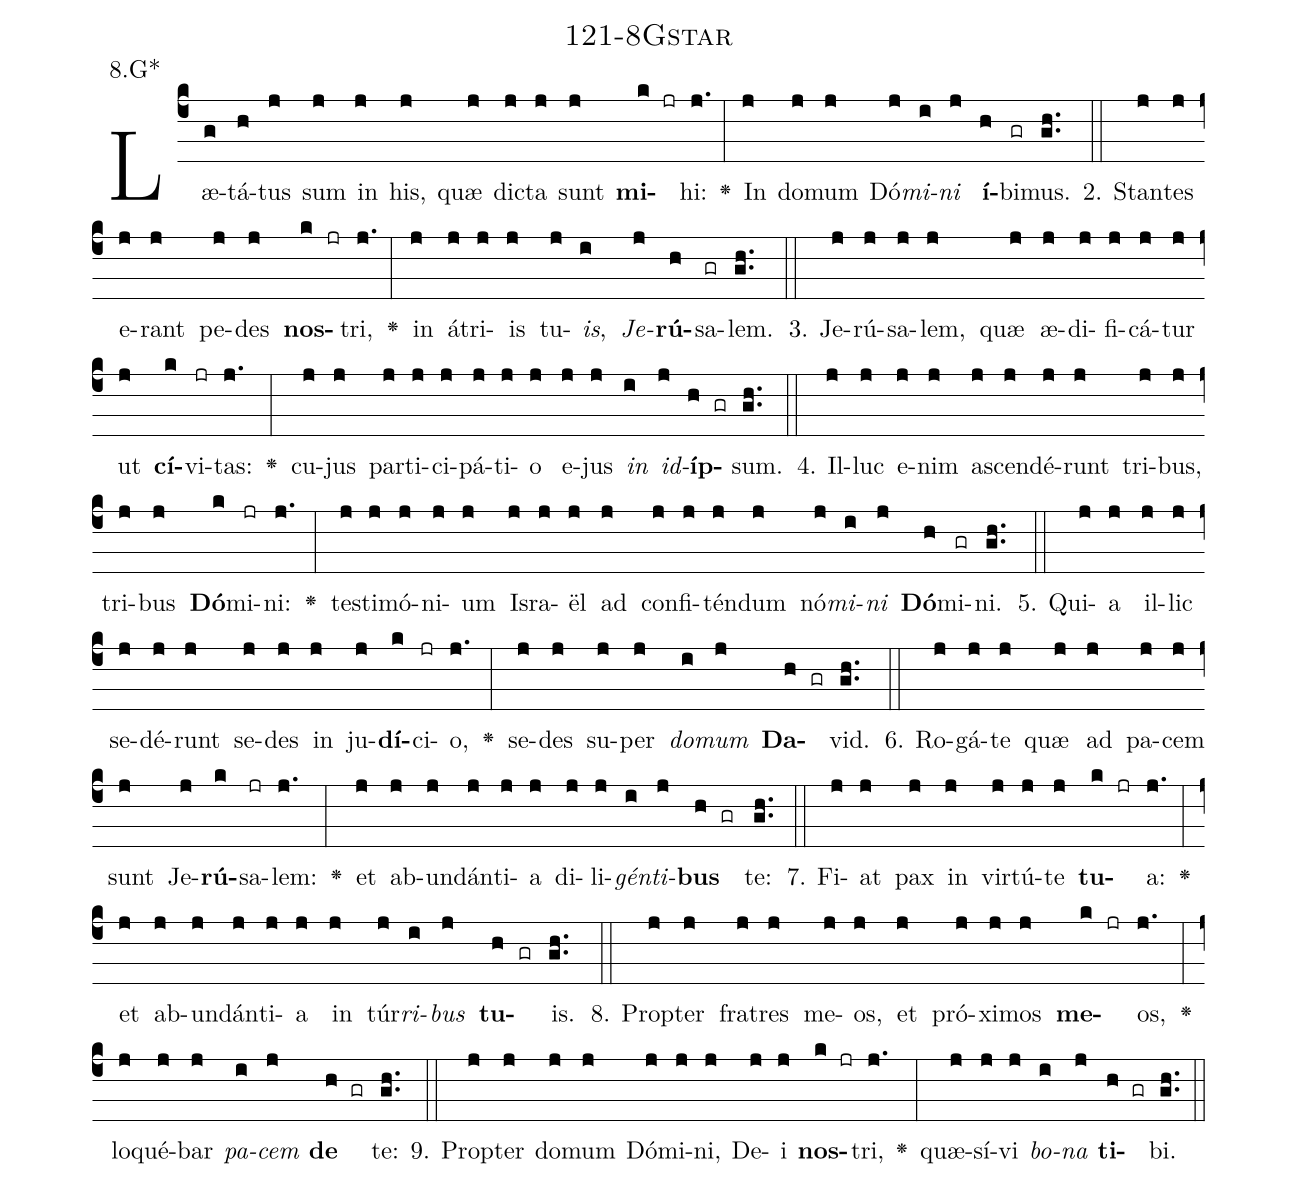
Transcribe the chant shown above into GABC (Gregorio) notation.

name: 121-8Gstar;
annotation: 8.G*;
%%
(c4)Læ(g)tá(h)tus(j) sum(j) in(j) his,(j) quæ(j) dic(j)ta(j) sunt(j) <b>mi</b>(k jr)hi:(j.) <v>\greheightstar</v>(:) In(j) do(j)mum(j) Dó(j)<i>mi</i>(i)<i>ni</i>(j) <b>í</b>(h)bi(gr)mus.(gh..) (::)
2. Stan(j)tes(j) e(j)rant(j) pe(j)des(j) <b>nos</b>(k jr)tri,(j.) <v>\greheightstar</v>(:) in(j) á(j)tri(j)is(j) tu(j)<i>is</i>,(i) <i>Je</i>(j)<b>rú</b>(h)sa(gr)lem.(gh..) (::)
3. Je(j)rú(j)sa(j)lem,(j) quæ(j) æ(j)di(j)fi(j)cá(j)tur(j) ut(j) <b>cí</b>(k)vi(jr)tas:(j.) <v>\greheightstar</v>(:) cu(j)jus(j) par(j)ti(j)ci(j)pá(j)ti(j)o(j) e(j)jus(j) <i>in</i>(i) <i>id</i>(j)<b>íp</b>(h gr)sum.(gh..) (::)
4. Il(j)luc(j) e(j)nim(j) a(j)scen(j)dé(j)runt(j) tri(j)bus,(j) tri(j)bus(j) <b>Dó</b>(k)mi(jr)ni:(j.) <v>\greheightstar</v>(:) tes(j)ti(j)mó(j)ni(j)um(j) Is(j)ra(j)ël(j) ad(j) con(j)fi(j)tén(j)dum(j) nó(j)<i>mi</i>(i)<i>ni</i>(j) <b>Dó</b>(h)mi(gr)ni.(gh..) (::)
5. Qui(j)a(j) il(j)lic(j) se(j)dé(j)runt(j) se(j)des(j) in(j) ju(j)<b>dí</b>(k)ci(jr)o,(j.) <v>\greheightstar</v>(:) se(j)des(j) su(j)per(j) <i>do</i>(i)<i>mum</i>(j) <b>Da</b>(h gr)vid.(gh..) (::)
6. Ro(j)gá(j)te(j) quæ(j) ad(j) pa(j)cem(j) sunt(j) Je(j)<b>rú</b>(k)sa(jr)lem:(j.) <v>\greheightstar</v>(:) et(j) ab(j)un(j)dán(j)ti(j)a(j) di(j)li(j)<i>gén</i>(i)<i>ti</i>(j)<b>bus</b>(h gr) te:(gh..) (::)
7. Fi(j)at(j) pax(j) in(j) vir(j)tú(j)te(j) <b>tu</b>(k jr)a:(j.) <v>\greheightstar</v>(:) et(j) ab(j)un(j)dán(j)ti(j)a(j) in(j) túr(j)<i>ri</i>(i)<i>bus</i>(j) <b>tu</b>(h gr)is.(gh..) (::)
8. Prop(j)ter(j) fra(j)tres(j) me(j)os,(j) et(j) pró(j)xi(j)mos(j) <b>me</b>(k jr)os,(j.) <v>\greheightstar</v>(:) lo(j)qué(j)bar(j) <i>pa</i>(i)<i>cem</i>(j) <b>de</b>(h gr) te:(gh..) (::)
9. Prop(j)ter(j) do(j)mum(j) Dó(j)mi(j)ni,(j) De(j)i(j) <b>nos</b>(k jr)tri,(j.) <v>\greheightstar</v>(:) quæ(j)sí(j)vi(j) <i>bo</i>(i)<i>na</i>(j) <b>ti</b>(h gr)bi.(gh..) (::)
